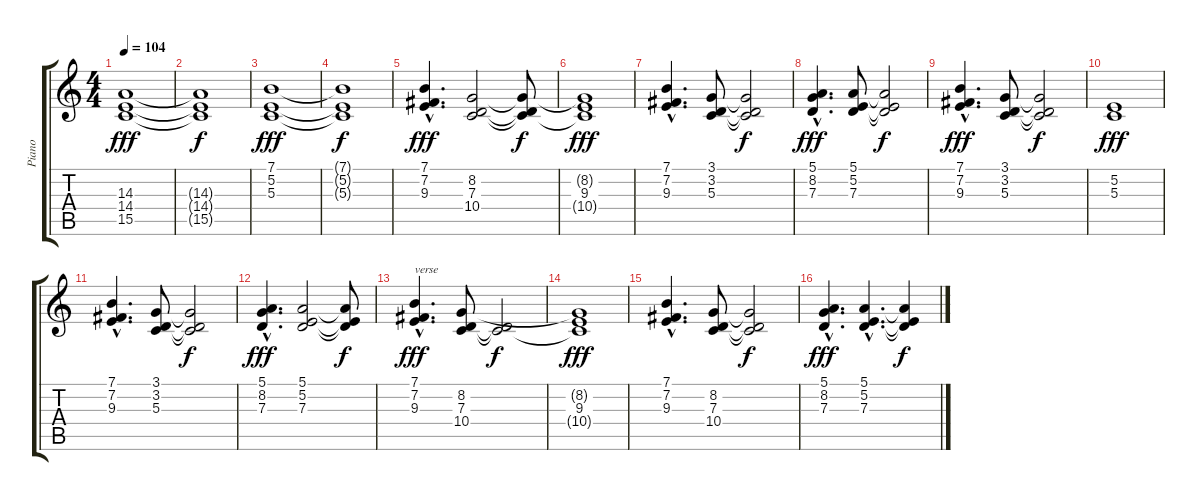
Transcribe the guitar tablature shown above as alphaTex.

\track ("Piano" "Piano") {instrument acousticgrandpiano}
\staff {score tabs}
\tuning (E4 B3 G3 D3 A2 E2) {hide}
\ts (4 4)
\tempo 104
\clef g2
\ks c
(14.3 14.4 15.5).1{dy fff} |
(14.3{t} 14.4{t} 15.5{t}).1{dy f} |
(7.1 5.2 5.3).1{dy fff} |
(7.1{t} 5.2{t} 5.3{t}).1{dy f} |
(7.1{hac} 7.2{hac} 9.3{hac}).4{d dy fff} (8.2 7.3 10.4).2 (8.2{t} 7.3{t} 10.4{t}).8{dy f} |
(8.2{t} 9.3 10.4{t}).1{dy fff} |
(7.1{hac} 7.2{hac} 9.3{hac}).4{d} (3.1 3.2 5.3).8 (3.1{t} 3.2{t} 5.3{t}).2{dy f} |
(5.1{hac} 8.2{hac} 7.3{hac}).4{d dy fff} (5.1 5.2 7.3).8 (5.1{t} 5.2{t} 7.3{t}).2{dy f} |
(7.1{hac} 7.2{hac} 9.3{hac}).4{d dy fff} (3.1 3.2 5.3).8 (3.1{t} 3.2{t} 5.3{t}).2{dy f} |
(5.2 5.3).1{dy fff} |
(7.1{hac} 7.2{hac} 9.3{hac}).4{d} (3.1 3.2 5.3).8 (3.1{t} 3.2{t} 5.3{t}).2{dy f} |
(5.1{hac} 8.2{hac} 7.3{hac}).4{d dy fff} (5.1 5.2 7.3).2 (5.1{t} 5.2{t} 7.3{t}).8{dy f} |
(7.1{hac} 7.2{hac} 9.3{hac}).4{d txt "verse" dy fff} (8.2 7.3 10.4).8 (7.3{t} 10.4{t}).2{dy f} |
(8.2{t} 9.3 10.4{t}).1{dy fff} |
(7.1{hac} 7.2{hac} 9.3{hac}).4{d} (8.2 7.3 10.4).8 (8.2{t} 7.3{t} 10.4{t}).2{dy f} |
(5.1{hac} 8.2{hac} 7.3{hac}).4{d dy fff} (5.1{hac} 5.2{hac} 7.3{hac}).4{d} (5.1{t} 5.2{t} 7.3{t}).4{dy f}
